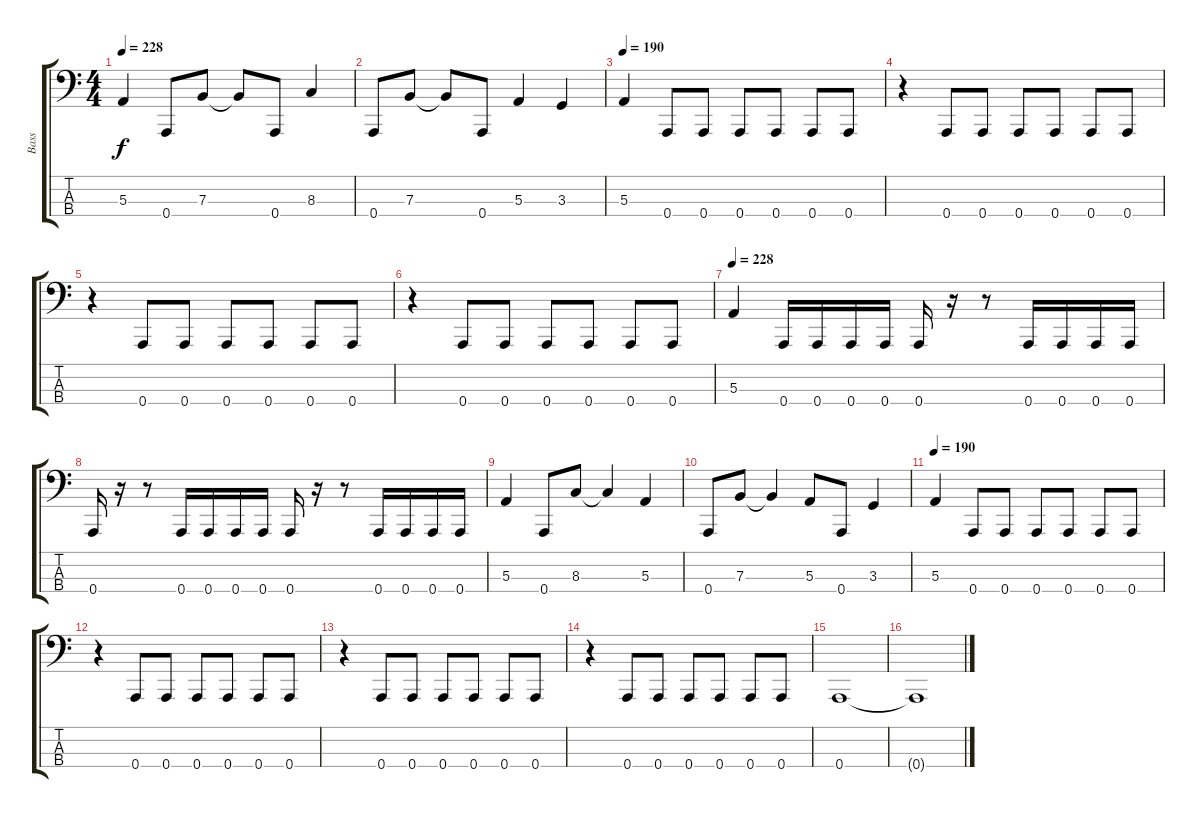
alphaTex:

\track ("Bass" "Bass") {instrument electricbassfinger}
\staff {score tabs}
\tuning (D2 A1 E1 A0) {hide}
\ts (4 4)
\tempo 228
\clef f4
\ks c
5.3.4{dy f} 0.4.8 7.3.8 7.3{t}.8 0.4.8 8.3.4 |
0.4.8 7.3.8 7.3{t}.8 0.4.8 5.3.4 3.3.4 |
\tempo 190
5.3.4 0.4.8 0.4.8 0.4.8 0.4.8 0.4.8 0.4.8 |
r.4 0.4.8 0.4.8 0.4.8 0.4.8 0.4.8 0.4.8 |
r.4 0.4.8 0.4.8 0.4.8 0.4.8 0.4.8 0.4.8 |
r.4 0.4.8 0.4.8 0.4.8 0.4.8 0.4.8 0.4.8 |
\tempo 228
5.3.4 0.4.16 0.4.16 0.4.16 0.4.16 0.4.16 r.16 r.8 0.4.16 0.4.16 0.4.16 0.4.16 |
0.4.16 r.16 r.8 0.4.16 0.4.16 0.4.16 0.4.16 0.4.16 r.16 r.8 0.4.16 0.4.16 0.4.16 0.4.16 |
5.3.4 0.4.8 8.3.8 8.3{t}.4 5.3.4 |
0.4.8 7.3.8 7.3{t}.4 5.3.8 0.4.8 3.3.4 |
\tempo 190
5.3.4 0.4.8 0.4.8 0.4.8 0.4.8 0.4.8 0.4.8 |
r.4 0.4.8 0.4.8 0.4.8 0.4.8 0.4.8 0.4.8 |
r.4 0.4.8 0.4.8 0.4.8 0.4.8 0.4.8 0.4.8 |
r.4 0.4.8 0.4.8 0.4.8 0.4.8 0.4.8 0.4.8 |
0.4.1 |
0.4{t}.1
